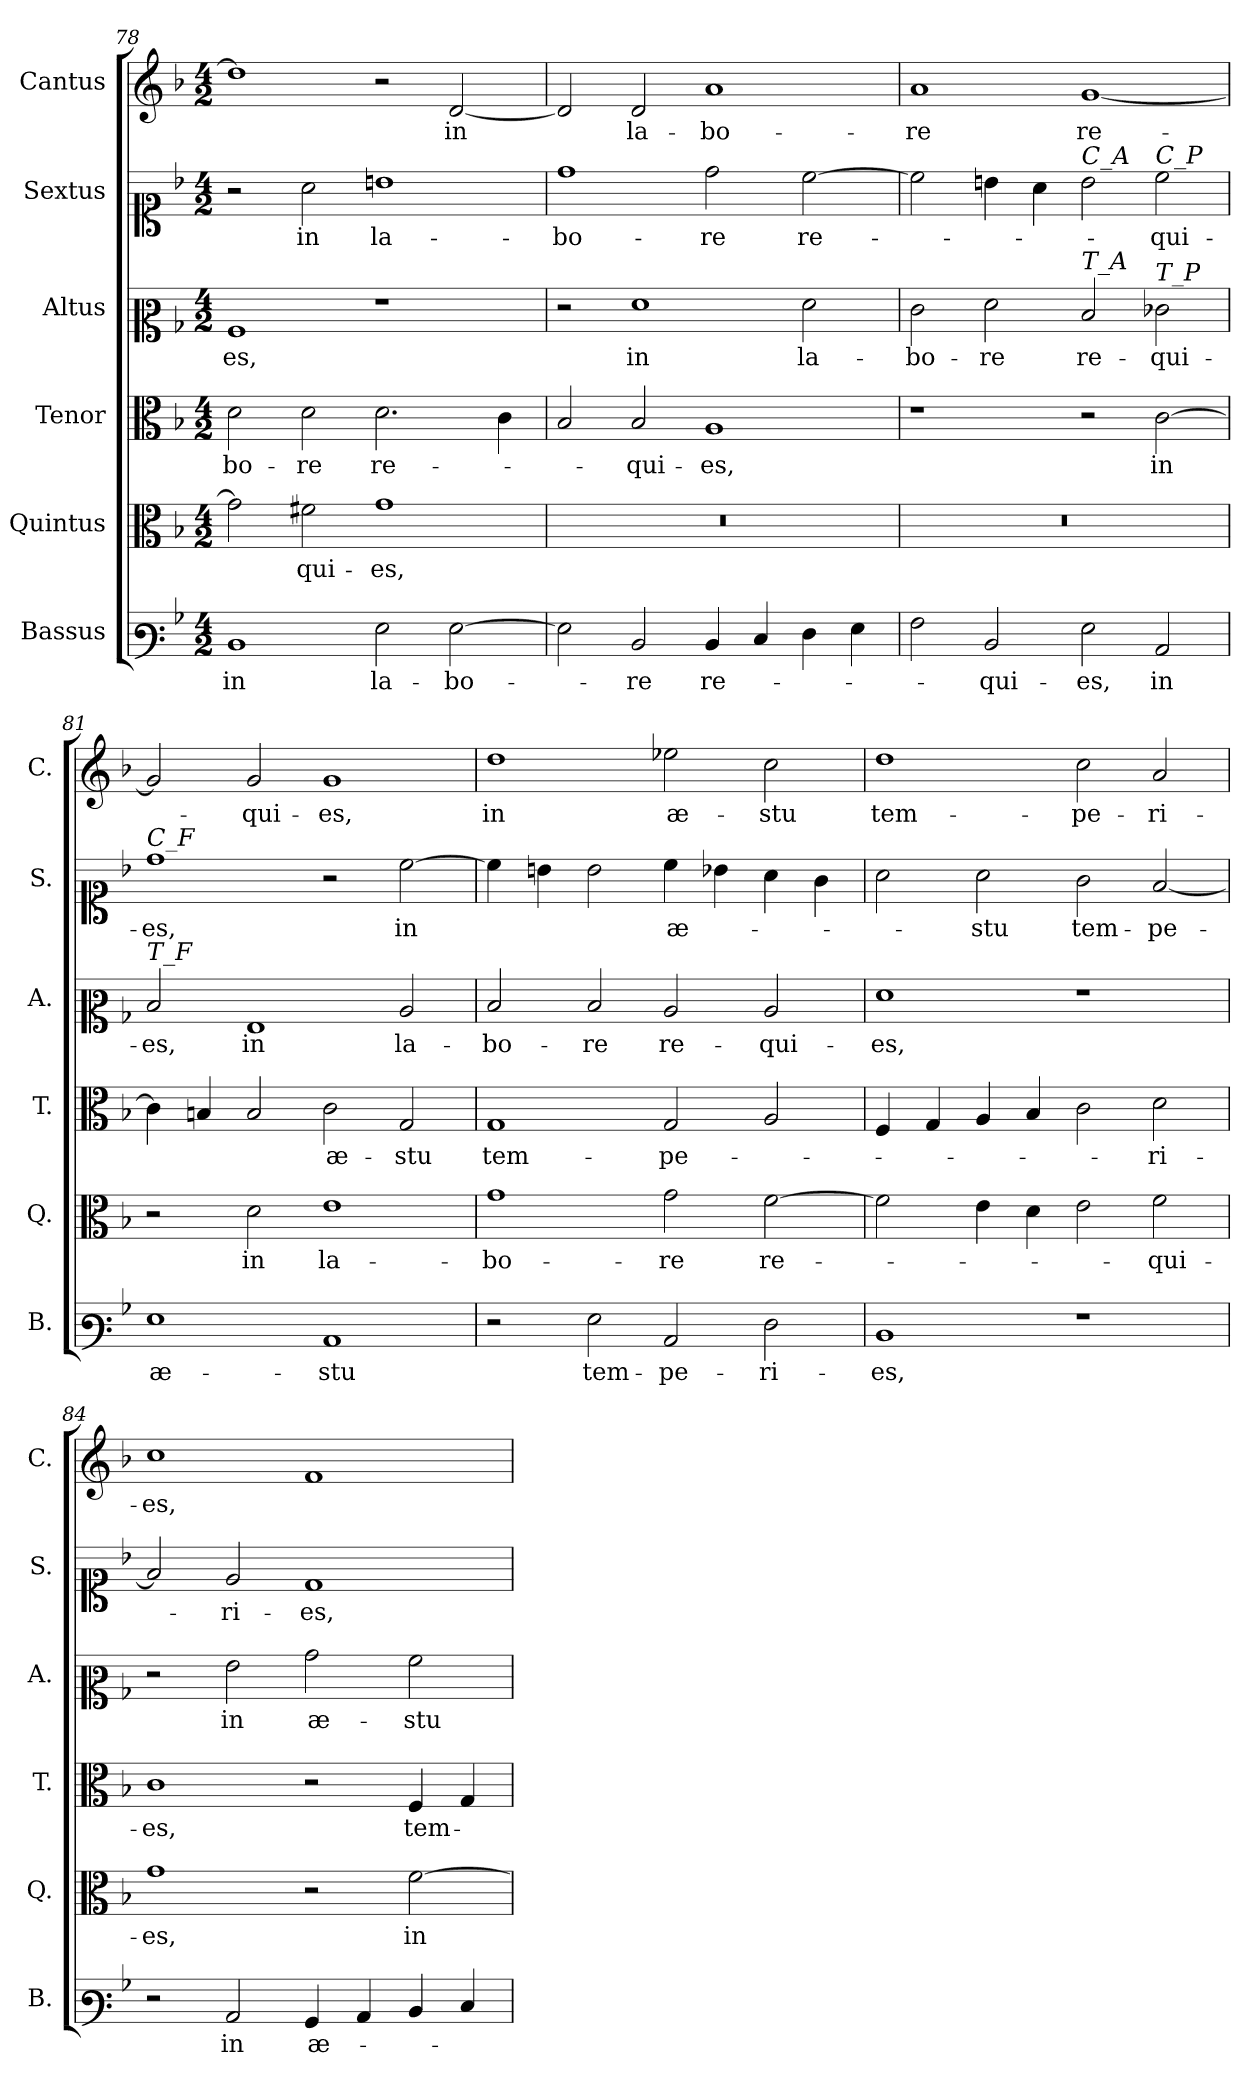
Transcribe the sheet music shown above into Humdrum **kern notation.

**kern	**text	**kern	**text	**kern	**text	**kern	**text	**kern	**text	**kern	**text
*part6	*part6	*part5	*part5	*part4	*part4	*part3	*part3	*part2	*part2	*part1	*part1
*staff6	*staff6	*staff5	*staff5	*staff4	*staff4	*staff3	*staff3	*staff2	*staff2	*staff1	*staff1
*I"Bassus	*	*I"Quintus	*	*I"Tenor	*	*I"Altus	*	*I"Sextus	*	*I"Cantus	*
*I'B.	*	*I'Q.	*	*I'T.	*	*I'A.	*	*I'S.	*	*I'C.	*
*clefF3	*	*clefC3	*	*clefC3	*	*clefC2	*	*clefC1	*	*clefG2	*
*k[b-]	*	*k[b-]	*	*k[b-]	*	*k[b-]	*	*k[b-]	*	*k[b-]	*
*M4/2	*	*M4/2	*	*M4/2	*	*M4/2	*	*M4/2	*	*M4/2	*
=78	=78	=78	=78	=78	=78	=78	=78	=78	=78	=78	=78
!	!LO:LY:b	!	!	!	!LO:LY:b	!	!LO:LY:b	!	!	!	!
1D	in	2g\]	.	2d\	-bo-	1A	-es,	2r	.	1dd]	.
!	!	!	!LO:LY:b	!	!LO:LY:b	!	!	!	!LO:LY:b	!	!
.	.	2f#X\	-qui-	2d\	-re	.	.	2a\	in	.	.
!	!LO:LY:b	!	!LO:LY:b	!	!LO:LY:b	!	!	!	!LO:LY:b	!	!
2G\	la-	1g	-es,	2.d\	re-	1r	.	1bn	la-	2r	.
!	!LO:LY:b	!	!	!	!	!	!	!	!	!	!LO:LY:b
[2G\	-bo-	.	.	.	.	.	.	.	.	[2d/	in
.	.	.	.	4c\	.	.	.	.	.	.	.
=79	=79	=79	=79	=79	=79	=79	=79	=79	=79	=79	=79
!	!	!	!	!	!	!	!	!	!LO:LY:b	!	!
2G\]	.	0r	.	2B-/	.	2r	.	1dd	-bo-	2d/]	.
!	!LO:LY:b	!	!	!	!LO:LY:b	!	!LO:LY:b	!	!	!	!LO:LY:b
2D/	-re	.	.	2B-/	-qui-	1f	in	.	.	2d/	la-
!	!LO:LY:b	!	!	!	!LO:LY:b	!	!	!	!LO:LY:b	!	!LO:LY:b
4D/	re-	.	.	1A	-es,	.	.	2dd\	-re	1a	-bo-
4E/	.	.	.	.	.	.	.	.	.	.	.
!	!	!	!	!	!	!	!LO:LY:b	!	!LO:LY:b	!	!
4F\	.	.	.	.	.	2f\	la-	[2cc\	re-	.	.
4G\	.	.	.	.	.	.	.	.	.	.	.
=80	=80	=80	=80	=80	=80	=80	=80	=80	=80	=80	=80
!	!	!	!	!	!	!	!LO:LY:b	!	!	!	!LO:LY:b
2A\	.	0r	.	1r	.	2e\	-bo-	2cc\]	.	1a	-re
!	!LO:LY:b	!	!	!	!	!	!LO:LY:b	!	!	!	!
2D/	-qui-	.	.	.	.	2f\	-re	4bn\	.	.	.
.	.	.	.	.	.	.	.	4a\	.	.	.
!	!	!	!	!	!	!	!	!LO:TX:a:i:t=C_A	!	!	!
!	!	!	!	!	!	!LO:TX:a:i:t=T_A	!	!	!	!	!
!	!LO:LY:b	!	!	!	!	!	!LO:LY:b	!	!	!	!LO:LY:b
2G\	-es,	.	.	2r	.	2d/	re-	2b\	.	[1g	re-
!	!	!	!	!	!	!	!	!LO:TX:a:i:t=C_P	!	!	!
!	!	!	!	!	!	!LO:TX:a:i:t=T_P	!	!	!	!	!
!	!LO:LY:b	!	!	!	!LO:LY:b	!	!LO:LY:b	!	!LO:LY:b	!	!
2C/	in	.	.	[2c\	in	2e-X\	-qui-	2cc\	-qui-	.	.
=81	=81	=81	=81	=81	=81	=81	=81	=81	=81	=81	=81
!	!	!	!	!	!	!	!	!LO:TX:a:i:t=C_F	!	!	!
!	!	!	!	!	!	!LO:TX:a:i:t=T_F	!	!	!	!	!
!	!LO:LY:b	!	!	!	!	!	!LO:LY:b	!	!LO:LY:b	!	!
1G	æ-	2r	.	4c\]	.	2d/	-es,	1dd	-es,	2g/]	.
.	.	.	.	4Bn/	.	.	.	.	.	.	.
!	!	!	!LO:LY:b	!	!	!	!LO:LY:b	!	!	!	!LO:LY:b
.	.	2d\	in	2B/	.	1G	in	.	.	2g/	-qui-
!	!LO:LY:b	!	!LO:LY:b	!	!LO:LY:b	!	!	!	!	!	!LO:LY:b
1C	-stu	1e	la-	2c\	æ-	.	.	2r	.	1g	-es,
!	!	!	!	!	!LO:LY:b	!	!LO:LY:b	!	!LO:LY:b	!	!
.	.	.	.	2G/	-stu	2c/	la-	[2cc\	in	.	.
=82	=82	=82	=82	=82	=82	=82	=82	=82	=82	=82	=82
!	!	!	!LO:LY:b	!	!LO:LY:b	!	!LO:LY:b	!	!	!	!LO:LY:b
2r	.	1g	-bo-	1G	tem-	2d/	-bo-	4cc\]	.	1dd	in
.	.	.	.	.	.	.	.	4bn\	.	.	.
!	!LO:LY:b	!	!	!	!	!	!LO:LY:b	!	!	!	!
2G\	tem-	.	.	.	.	2d/	-re	2b\	.	.	.
!	!LO:LY:b	!	!LO:LY:b	!	!LO:LY:b	!	!LO:LY:b	!	!LO:LY:b	!	!LO:LY:b
2C/	-pe-	2g\	-re	2G/	-pe-	2c/	re-	4cc\	æ-	2ee-X\	æ-
.	.	.	.	.	.	.	.	4b-X\	.	.	.
!	!LO:LY:b	!	!LO:LY:b	!	!	!	!LO:LY:b	!	!	!	!LO:LY:b
2F\	-ri-	[2f\	re-	2A/	.	2c/	-qui-	4a\	.	2cc\	-stu
.	.	.	.	.	.	.	.	4g\	.	.	.
=83	=83	=83	=83	=83	=83	=83	=83	=83	=83	=83	=83
!	!LO:LY:b	!	!	!	!	!	!LO:LY:b	!	!	!	!LO:LY:b
1D	-es,	2f\]	.	4F/	.	1f	-es,	2a\	.	1dd	tem-
.	.	.	.	4G/	.	.	.	.	.	.	.
!	!	!	!	!	!	!	!	!	!LO:LY:b	!	!
.	.	4e\	.	4A/	.	.	.	2a\	-stu	.	.
.	.	4d\	.	4B-/	.	.	.	.	.	.	.
!	!	!	!	!	!	!	!	!	!LO:LY:b	!	!LO:LY:b
1r	.	2e\	.	2c\	.	1r	.	2g\	tem-	2cc\	-pe-
!	!	!	!LO:LY:b	!	!LO:LY:b	!	!	!	!LO:LY:b	!	!LO:LY:b
.	.	2f\	-qui-	2d\	-ri-	.	.	[2f/	-pe-	2a/	-ri-
=84	=84	=84	=84	=84	=84	=84	=84	=84	=84	=84	=84
!	!	!	!LO:LY:b	!	!LO:LY:b	!	!	!	!	!	!LO:LY:b
2r	.	1g	-es,	1c	-es,	2r	.	2f/]	.	1cc	-es,
!	!LO:LY:b	!	!	!	!	!	!LO:LY:b	!	!LO:LY:b	!	!
2C/	in	.	.	.	.	2g\	in	2e/	-ri-	.	.
!	!LO:LY:b	!	!	!	!	!	!LO:LY:b	!	!LO:LY:b	!	!
4BB-/	æ-	2r	.	2r	.	2b-\	æ-	1d	-es,	1f	.
4C/	.	.	.	.	.	.	.	.	.	.	.
!	!	!	!LO:LY:b	!	!LO:LY:b	!	!LO:LY:b	!	!	!	!
4D/	.	[2f\	in	4F/	tem-	2a\	-stu	.	.	.	.
4E/	.	.	.	4G/	.	.	.	.	.	.	.
=	=	=	=	=	=	=	=	=	=	=	=
*-	*-	*-	*-	*-	*-	*-	*-	*-	*-	*-	*-
